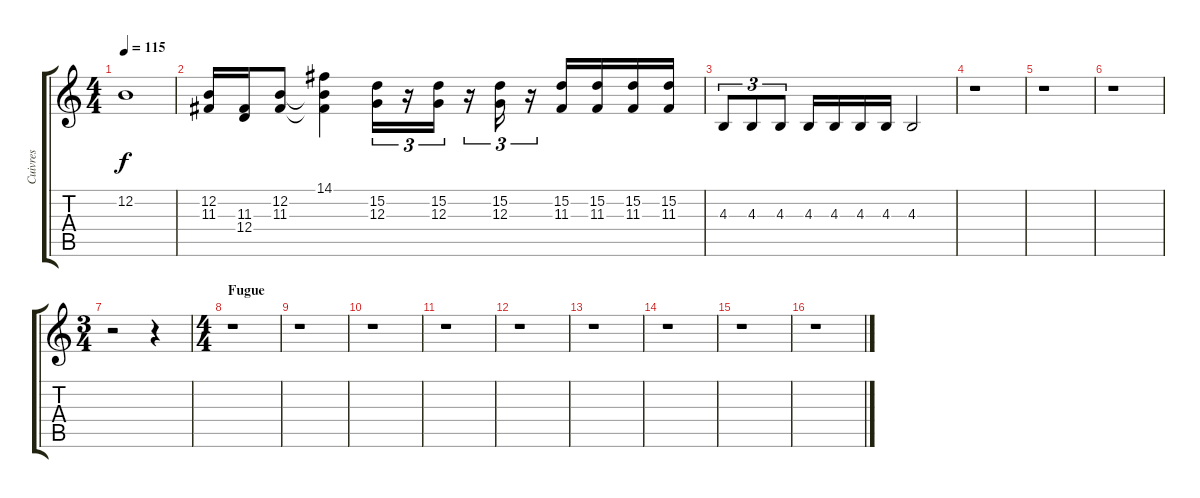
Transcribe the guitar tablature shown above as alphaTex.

\track ("Cuivres" "Cuivres") {instrument brasssection}
\staff {score tabs}
\tuning (E4 B3 G3 D3 A2 E2) {hide}
\ts (4 4)
\tempo 115
\clef g2
\ks c
12.2.1{dy f} |
(12.2 11.3).16 (11.3 12.4).16 (12.2 11.3).8 (14.1{t} 12.2{t} 11.3{t}).4 (15.2 12.3).16{tu (3 2)} r.16{tu (3 2)} (15.2 12.3).16{tu (3 2)} r.16{tu (3 2)} (15.2 12.3).16{tu (3 2)} r.16{tu (3 2)} (15.2 11.3).16 (15.2 11.3).16 (15.2 11.3).16 (15.2 11.3).16 |
4.3.8{tu (3 2)} 4.3.8{tu (3 2)} 4.3.8{tu (3 2)} 4.3.16 4.3.16 4.3.16 4.3.16 4.3.2 |
r.1 |
r.1 |
r.1 |
\ts (3 4)
r.2 r.4 |
\ts (4 4)
\section ("" "Fugue")
r.1 |
r.1 |
r.1 |
r.1 |
r.1 |
r.1 |
r.1 |
r.1 |
r.1
